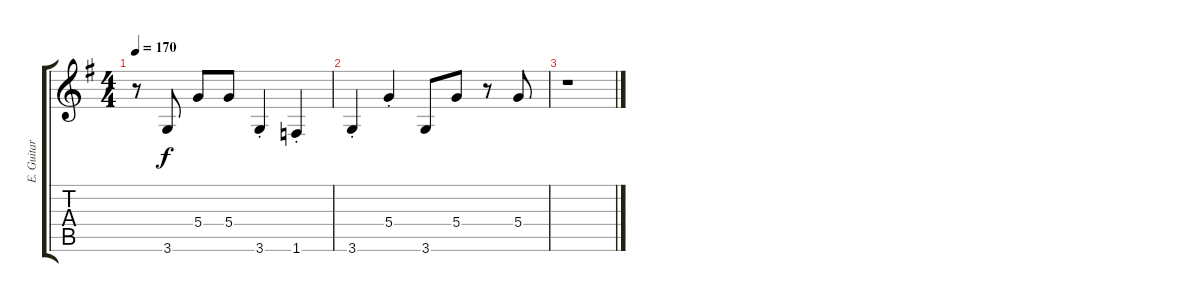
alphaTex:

\track ("E. Guitar I" "E. Guitar ") {instrument electricguitarclean}
\staff {score tabs}
\tuning (E4 B3 G3 D3 A2 E2) {hide}
\ts (4 4)
\tempo 170
\clef g2
\ks g
r.8{dy f} 3.6.8 5.4.8 5.4.8 3.6{st}.4 1.6{st}.4 |
3.6{st}.4 5.4{st}.4 3.6.8 5.4.8 r.8 5.4.8 |
r.1
